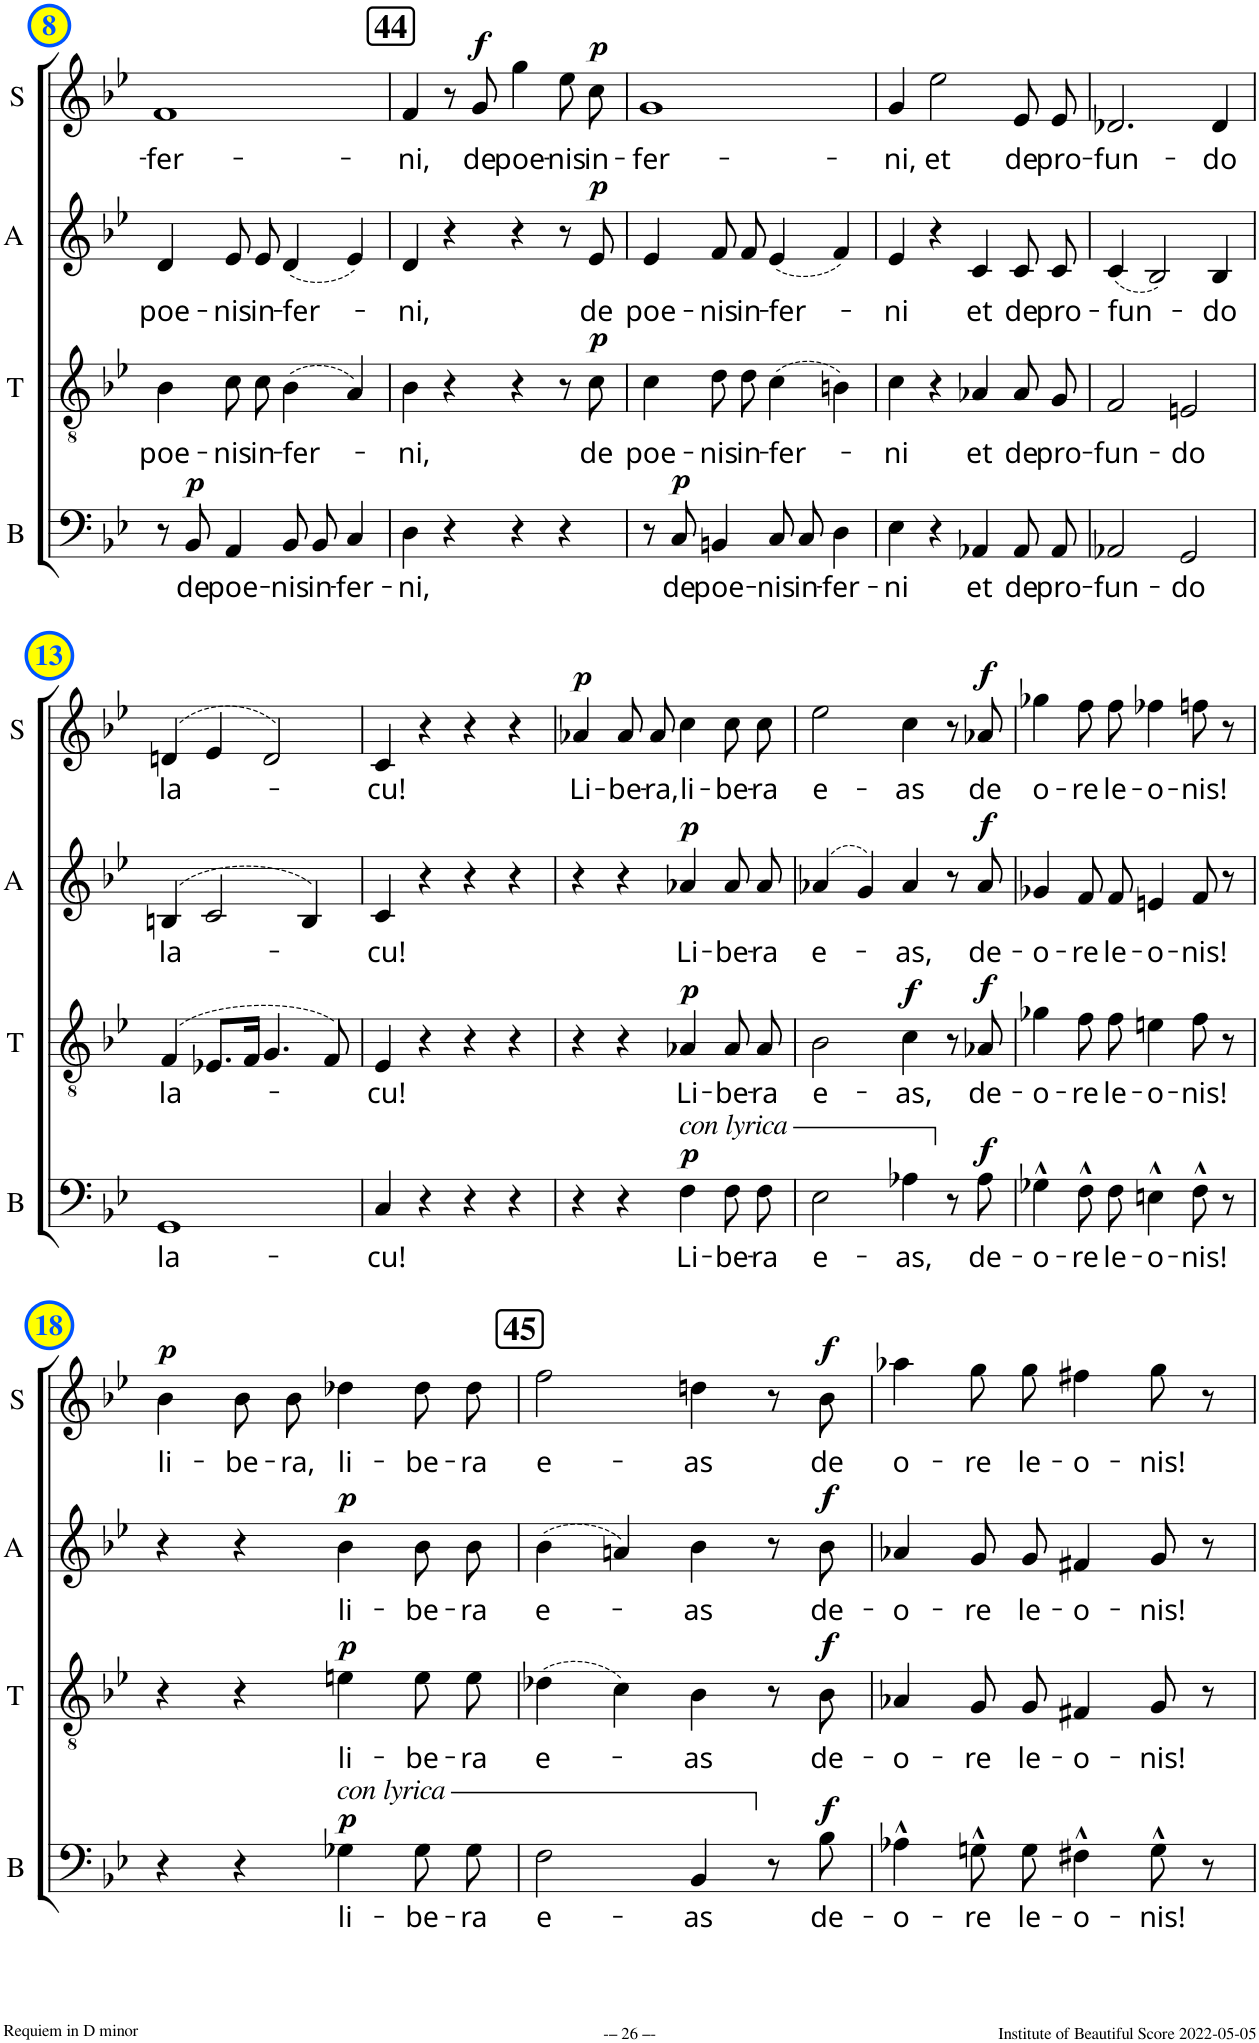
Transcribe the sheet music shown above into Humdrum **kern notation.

**kern	**text	**dynam	**kern	**text	**dynam	**kern	**text	**dynam	**kern	**text	**dynam
*part4	*part4	*part4	*part3	*part3	*part3	*part2	*part2	*part2	*part1	*part1	*part1
*staff4	*staff4	*staff4	*staff3	*staff3	*staff3	*staff2	*staff2	*staff2	*staff1	*staff1	*staff1
*I"B	*	*	*I"T	*	*	*I"A	*	*	*I"S	*	*
*I'B	*	*	*I'T	*	*	*I'A	*	*	*I'S	*	*
!!LO:PB:g=z
*clefF4	*	*	*clefGv2	*	*	*clefG2	*	*	*clefG2	*	*
*	*	*	*	*	*	*Trd1c2	*	*	*	*	*
*k[b-e-]	*	*	*k[b-e-]	*	*	*k[b-e-]	*	*	*k[b-e-]	*	*
*M4/4	*	*	*M4/4	*	*	*M4/4	*	*	*M4/4	*	*
*met(c)	*	*	*met(c)	*	*	*met(c)	*	*	*met(c)	*	*
=8	=8	=8	=8	=8	=8	=8	=8	=8	=8	=8	=8
!	!	!	!	!LO:LY:b	!	!	!LO:LY:b	!	!	!LO:LY:b	!
8r	.	.	4B-\	poe-	.	4d/	poe-	.	1f	-fer-	.
!	!LO:LY:b	!LO:DY:a	!	!	!	!	!	!	!	!	!
8BB-/	de	p	.	.	.	.	.	.	.	.	.
!	!LO:LY:b	!	!	!LO:LY:b	!	!	!LO:LY:b	!	!	!	!
4AA/	poe-	.	8c\	-nis	.	8e-/L	-nis	.	.	.	.
!	!	!	!	!LO:LY:b	!	!	!LO:LY:b	!	!	!	!
.	.	.	8c\	in-	.	8e-/J	in-	.	.	.	.
!	!LO:LY:b	!	!	!LO:LY:b	!	!	!LO:LY:b	!	!	!	!
8BB-/L	-nis	.	(4B-\	-fer-	.	(4d/	-fer-	.	.	.	.
!	!LO:LY:b	!	!	!	!	!	!	!	!	!	!
8BB-/J	in-	.	.	.	.	.	.	.	.	.	.
!	!LO:LY:b	!	!	!	!	!	!	!	!	!	!
4C/	-fer-	.	4A/)	.	.	4e-/)	.	.	.	.	.
!!LO:REH:place=s1:a:B:cj:fs=14:t=44
=9	=9	=9	=9	=9	=9	=9	=9	=9	=9	=9	=9
!	!LO:LY:b	!	!	!LO:LY:b	!	!	!LO:LY:b	!	!	!LO:LY:b	!
4D\	-ni,	.	4B-\	ni,	.	4d/	-ni,	.	4f/	-ni,	.
4r	.	.	4r	.	.	4r	.	.	8r	.	.
!	!	!	!	!	!	!	!	!	!	!LO:LY:b	!LO:DY:a
.	.	.	.	.	.	.	.	.	8g/	de	f
!	!	!	!	!	!	!	!	!	!	!LO:LY:b	!
4r	.	.	4r	.	.	4r	.	.	4gg\	poe-	.
!	!	!	!	!	!	!	!	!	!	!LO:LY:b	!
4r	.	.	8r	.	.	8r	.	.	8ee-\L	-nis	.
!	!	!	!	!LO:LY:b	!LO:DY:a	!	!LO:LY:b	!LO:DY:a	!	!LO:LY:b	!LO:DY:a
.	.	.	8c\	de	p	8e-/	de	p	8cc\J	in-	p
=10	=10	=10	=10	=10	=10	=10	=10	=10	=10	=10	=10
!	!	!	!	!LO:LY:b	!	!	!LO:LY:b	!	!	!LO:LY:b	!
8r	.	.	4c\	poe-	.	4e-/	poe-	.	1g	-fer-	.
!	!LO:LY:b	!LO:DY:a	!	!	!	!	!	!	!	!	!
8C/	de	p	.	.	.	.	.	.	.	.	.
!	!LO:LY:b	!	!	!LO:LY:b	!	!	!LO:LY:b	!	!	!	!
4BBn/	poe-	.	8d\	-nis	.	8f/L	-nis	.	.	.	.
!	!	!	!	!LO:LY:b	!	!	!LO:LY:b	!	!	!	!
.	.	.	8d\	in-	.	8f/J	in-	.	.	.	.
!	!LO:LY:b	!	!	!LO:LY:b	!	!	!LO:LY:b	!	!	!	!
8C/L	-nis	.	(4c\	-fer-	.	(4e-/	-fer-	.	.	.	.
!	!LO:LY:b	!	!	!	!	!	!	!	!	!	!
8C/J	in-	.	.	.	.	.	.	.	.	.	.
!	!LO:LY:b	!	!	!	!	!	!	!	!	!	!
4D\	-fer-	.	4Bn\)	.	.	4f/)	.	.	.	.	.
=11	=11	=11	=11	=11	=11	=11	=11	=11	=11	=11	=11
!	!LO:LY:b	!	!	!LO:LY:b	!	!	!LO:LY:b	!	!	!LO:LY:b	!
4E-\	-ni	.	4c\	-ni	.	4e-/	-ni	.	4g/	-ni,	.
!	!	!	!	!	!	!	!	!	!	!LO:LY:b	!
4r	.	.	4r	.	.	4r	.	.	2ee-\	et	.
!	!LO:LY:b	!	!	!LO:LY:b	!	!	!LO:LY:b	!	!	!	!
4AA-X/	et	.	4A-X/	et	.	4c/	et	.	.	.	.
!	!LO:LY:b	!	!	!LO:LY:b	!	!	!LO:LY:b	!	!	!LO:LY:b	!
8AA-/L	de	.	8A-/	de	.	8c/L	de	.	8e-/L	de	.
!	!LO:LY:b	!	!	!LO:LY:b	!	!	!LO:LY:b	!	!	!LO:LY:b	!
8AA-/J	pro-	.	8G/	pro-	.	8c/J	pro-	.	8e-/J	pro-	.
=12	=12	=12	=12	=12	=12	=12	=12	=12	=12	=12	=12
!	!LO:LY:b	!	!	!LO:LY:b	!	!	!LO:LY:b	!	!	!LO:LY:b	!
2AA-X/	-fun-	.	2F/	-fun-	.	(4c/	-fun-	.	2.d-X/	-fun-	.
.	.	.	.	.	.	2B-/)	.	.	.	.	.
!	!LO:LY:b	!	!	!LO:LY:b	!	!	!	!	!	!	!
2GG/	-do	.	2En/	-do	.	.	.	.	.	.	.
!	!	!	!	!	!	!	!LO:LY:b	!	!	!LO:LY:b	!
.	.	.	.	.	.	4B-/	-do	.	4d-/	-do	.
!!LO:LB:g=z
=13	=13	=13	=13	=13	=13	=13	=13	=13	=13	=13	=13
!	!LO:LY:b	!	!	!LO:LY:b	!	!	!LO:LY:b	!	!	!LO:LY:b	!
1GG	la-	.	(>4F/	la-	.	(>4Bn/	la-	.	(>4dn/	la-	.
.	.	.	8.E-X/L	.	.	2c/	.	.	4e-/	.	.
.	.	.	16F/Jk	.	.	.	.	.	.	.	.
.	.	.	4.G/	.	.	.	.	.	2d/)	.	.
.	.	.	.	.	.	4B/)	.	.	.	.	.
.	.	.	8F/)	.	.	.	.	.	.	.	.
=14	=14	=14	=14	=14	=14	=14	=14	=14	=14	=14	=14
!	!LO:LY:b	!	!	!LO:LY:b	!	!	!LO:LY:b	!	!	!LO:LY:b	!
4C/	-cu!	.	4E-/	-cu!	.	4c/	-cu!	.	4c/	-cu!	.
4r	.	.	4r	.	.	4r	.	.	4r	.	.
4r	.	.	4r	.	.	4r	.	.	4r	.	.
4r	.	.	4r	.	.	4r	.	.	4r	.	.
=15	=15	=15	=15	=15	=15	=15	=15	=15	=15	=15	=15
!	!	!	!	!	!	!	!	!	!	!LO:LY:b	!LO:DY:a
4r	.	.	4r	.	.	4r	.	.	4a-X/	Li-	p
!	!	!	!	!	!	!	!	!	!	!LO:LY:b	!
4r	.	.	4r	.	.	4r	.	.	8a-/L	-be-	.
!	!	!	!	!	!	!	!	!	!	!LO:LY:b	!
.	.	.	.	.	.	.	.	.	8a-/J	-ra,	.
!LO:TX:a:t=con lyrica	!	!	!	!	!	!	!	!	!	!	!
!	!LO:LY:b	!LO:DY:a	!	!LO:LY:b	!LO:DY:a	!	!LO:LY:b	!LO:DY:a	!	!LO:LY:b	!
4F\	Li-	p	4A-X/	Li-	p	4a-X/	Li-	p	4cc\	li-	.
!	!LO:LY:b	!	!	!LO:LY:b	!	!	!LO:LY:b	!	!	!LO:LY:b	!
8F\L	-be-	.	8A-/	-be-	.	8a-/L	-be-	.	8cc\L	-be-	.
!	!LO:LY:b	!	!	!LO:LY:b	!	!	!LO:LY:b	!	!	!LO:LY:b	!
8F\J	-ra	.	8A-/	-ra	.	8a-/J	-ra	.	8cc\J	-ra	.
=16	=16	=16	=16	=16	=16	=16	=16	=16	=16	=16	=16
!	!LO:LY:b	!	!	!LO:LY:b	!	!	!LO:LY:b	!	!	!LO:LY:b	!
2E-\	e-	.	2B-\	e-	.	(>4a-X/	e-	.	2ee-\	e-	.
.	.	.	.	.	.	4g/)	.	.	.	.	.
!	!LO:LY:b	!	!	!LO:LY:b	!LO:DY:a	!	!LO:LY:b	!	!	!LO:LY:b	!
4A-X\	-as,	.	4c\	-as,	f	4a-/	-as,	.	4cc\	-as	.
8r	.	.	8r	.	.	8r	.	.	8r	.	.
!	!LO:LY:b	!LO:DY:a	!	!LO:LY:b	!LO:DY:a	!	!LO:LY:b	!LO:DY:a	!	!LO:LY:b	!LO:DY:a
8A-\	de-	f	8A-X/	de-	f	8a-/	de-	f	8a-X/	de	f
=17	=17	=17	=17	=17	=17	=17	=17	=17	=17	=17	=17
!	!LO:LY:b	!	!	!LO:LY:b	!	!	!LO:LY:b	!	!	!LO:LY:b	!
4G-X^^\	-o-	.	4g-X\	-o-	.	4g-X/	-o-	.	4gg-X\	o-	.
!	!LO:LY:b	!	!	!LO:LY:b	!	!	!LO:LY:b	!	!	!LO:LY:b	!
8F^^\L	-re	.	8f\	-re	.	8f/L	-re	.	8ff\L	-re	.
!	!LO:LY:b	!	!	!LO:LY:b	!	!	!LO:LY:b	!	!	!LO:LY:b	!
8F\J	le-	.	8f\	le-	.	8f/J	le-	.	8ff\J	le-	.
!	!LO:LY:b	!	!	!LO:LY:b	!	!	!LO:LY:b	!	!	!LO:LY:b	!
4En^^\	-o-	.	4en\	-o-	.	4en/	-o-	.	4ff-X\	-o-	.
!	!LO:LY:b	!	!	!LO:LY:b	!	!	!LO:LY:b	!	!	!LO:LY:b	!
8F^^\	-nis!	.	8f\	-nis!	.	8f/	-nis!	.	8ffn\	-nis!	.
8r	.	.	8r	.	.	8r	.	.	8r	.	.
!!LO:LB:g=z
=18	=18	=18	=18	=18	=18	=18	=18	=18	=18	=18	=18
!	!	!	!	!	!	!	!	!	!	!LO:LY:b	!LO:DY:a
4r	.	.	4r	.	.	4r	.	.	4b-\	li-	p
!	!	!	!	!	!	!	!	!	!	!LO:LY:b	!
4r	.	.	4r	.	.	4r	.	.	8b-\L	-be-	.
!	!	!	!	!	!	!	!	!	!	!LO:LY:b	!
.	.	.	.	.	.	.	.	.	8b-\J	-ra,	.
!LO:TX:a:t=con lyrica	!	!	!	!	!	!	!	!	!	!	!
!	!LO:LY:b	!LO:DY:a	!	!LO:LY:b	!LO:DY:a	!	!LO:LY:b	!LO:DY:a	!	!LO:LY:b	!
4G-X\	li-	p	4en\	li-	p	4b-\	li-	p	4dd-X\	li-	.
!	!LO:LY:b	!	!	!LO:LY:b	!	!	!LO:LY:b	!	!	!LO:LY:b	!
8G-\L	-be-	.	8e\	-be-	.	8b-\L	-be-	.	8dd-\L	-be-	.
!	!LO:LY:b	!	!	!LO:LY:b	!	!	!LO:LY:b	!	!	!LO:LY:b	!
8G-\J	-ra	.	8e\	-ra	.	8b-\J	-ra	.	8dd-\J	-ra	.
!!LO:REH:place=s1:a:B:cj:fs=14:t=45
=19	=19	=19	=19	=19	=19	=19	=19	=19	=19	=19	=19
!	!LO:LY:b	!	!	!LO:LY:b	!	!	!LO:LY:b	!	!	!LO:LY:b	!
2F\	e-	.	(>4d-X\	e-	.	(4b-\	e-	.	2ff\	e-	.
.	.	.	4c\)	.	.	4an/)	.	.	.	.	.
!	!LO:LY:b	!	!	!LO:LY:b	!	!	!LO:LY:b	!	!	!LO:LY:b	!
4BB-/	-as	.	4B-\	-as	.	4b-\	-as	.	4ddn\	-as	.
8r	.	.	8r	.	.	8r	.	.	8r	.	.
!	!LO:LY:b	!LO:DY:a	!	!LO:LY:b	!LO:DY:a	!	!LO:LY:b	!LO:DY:a	!	!LO:LY:b	!LO:DY:a
8B-\	de-	f	8B-\	de-	f	8b-\	de-	f	8b-\	de	f
=20	=20	=20	=20	=20	=20	=20	=20	=20	=20	=20	=20
!	!LO:LY:b	!	!	!LO:LY:b	!	!	!LO:LY:b	!	!	!LO:LY:b	!
4A-X^^\	-o-	.	4A-X/	-o-	.	4a-X/	-o-	.	4aa-X\	o-	.
!	!LO:LY:b	!	!	!LO:LY:b	!	!	!LO:LY:b	!	!	!LO:LY:b	!
8Gn^^\L	-re	.	8G/	-re	.	8g/L	-re	.	8gg\L	-re	.
!	!LO:LY:b	!	!	!LO:LY:b	!	!	!LO:LY:b	!	!	!LO:LY:b	!
8G\J	le-	.	8G/	le-	.	8g/J	le-	.	8gg\J	le-	.
!	!LO:LY:b	!	!	!LO:LY:b	!	!	!LO:LY:b	!	!	!LO:LY:b	!
4F#X^^\	-o-	.	4F#X/	-o-	.	4f#X/	-o-	.	4ff#X\	-o-	.
!	!LO:LY:b	!	!	!LO:LY:b	!	!	!LO:LY:b	!	!	!LO:LY:b	!
8G^^\	-nis!	.	8G/	-nis!	.	8g/	-nis!	.	8gg\	-nis!	.
8r	.	.	8r	.	.	8r	.	.	8r	.	.
=	=	=	=	=	=	=	=	=	=	=	=
*-	*-	*-	*-	*-	*-	*-	*-	*-	*-	*-	*-
